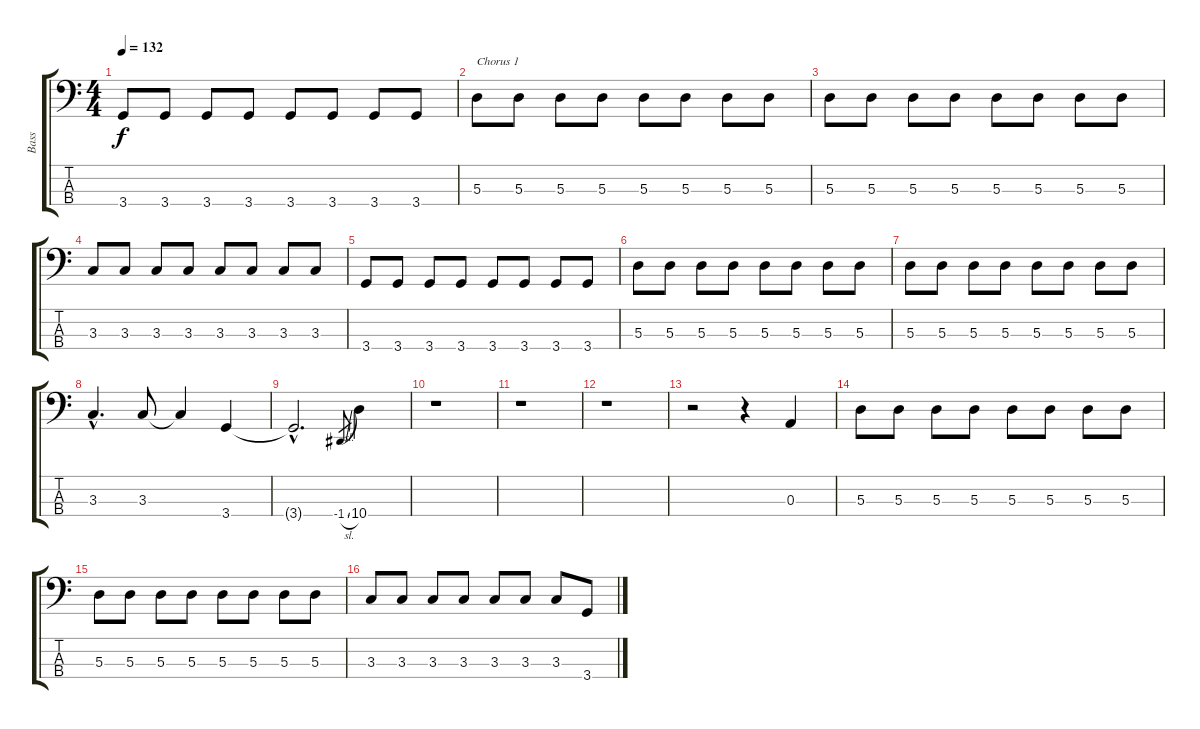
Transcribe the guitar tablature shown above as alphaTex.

\track ("Bass" "Bass") {instrument electricbasspick}
\staff {score tabs}
\tuning (G2 D2 A1 E1) {hide}
\ts (4 4)
\tempo 132
\clef f4
\ks c
3.4{t}.8{dy f} 3.4.8 3.4.8 3.4.8 3.4.8 3.4.8 3.4.8 3.4.8 |
5.3.8{txt "Chorus 1"} 5.3.8 5.3.8 5.3.8 5.3.8 5.3.8 5.3.8 5.3.8 |
5.3.8 5.3.8 5.3.8 5.3.8 5.3.8 5.3.8 5.3.8 5.3.8 |
3.3.8 3.3.8 3.3.8 3.3.8 3.3.8 3.3.8 3.3.8 3.3.8 |
3.4.8 3.4.8 3.4.8 3.4.8 3.4.8 3.4.8 3.4.8 3.4.8 |
5.3.8 5.3.8 5.3.8 5.3.8 5.3.8 5.3.8 5.3.8 5.3.8 |
5.3.8 5.3.8 5.3.8 5.3.8 5.3.8 5.3.8 5.3.8 5.3.8 |
3.3{hac}.4{d} 3.3.8 3.3{t}.4 3.4.4 |
3.4{hac t}.2{d} -1.4{sl}.8{gr} 10.4.4 |
r.1 |
r.1 |
r.1 |
r.2 r.4 0.3.4 |
5.3.8 5.3.8 5.3.8 5.3.8 5.3.8 5.3.8 5.3.8 5.3.8 |
5.3.8 5.3.8 5.3.8 5.3.8 5.3.8 5.3.8 5.3.8 5.3.8 |
3.3.8 3.3.8 3.3.8 3.3.8 3.3.8 3.3.8 3.3.8 3.4.8
